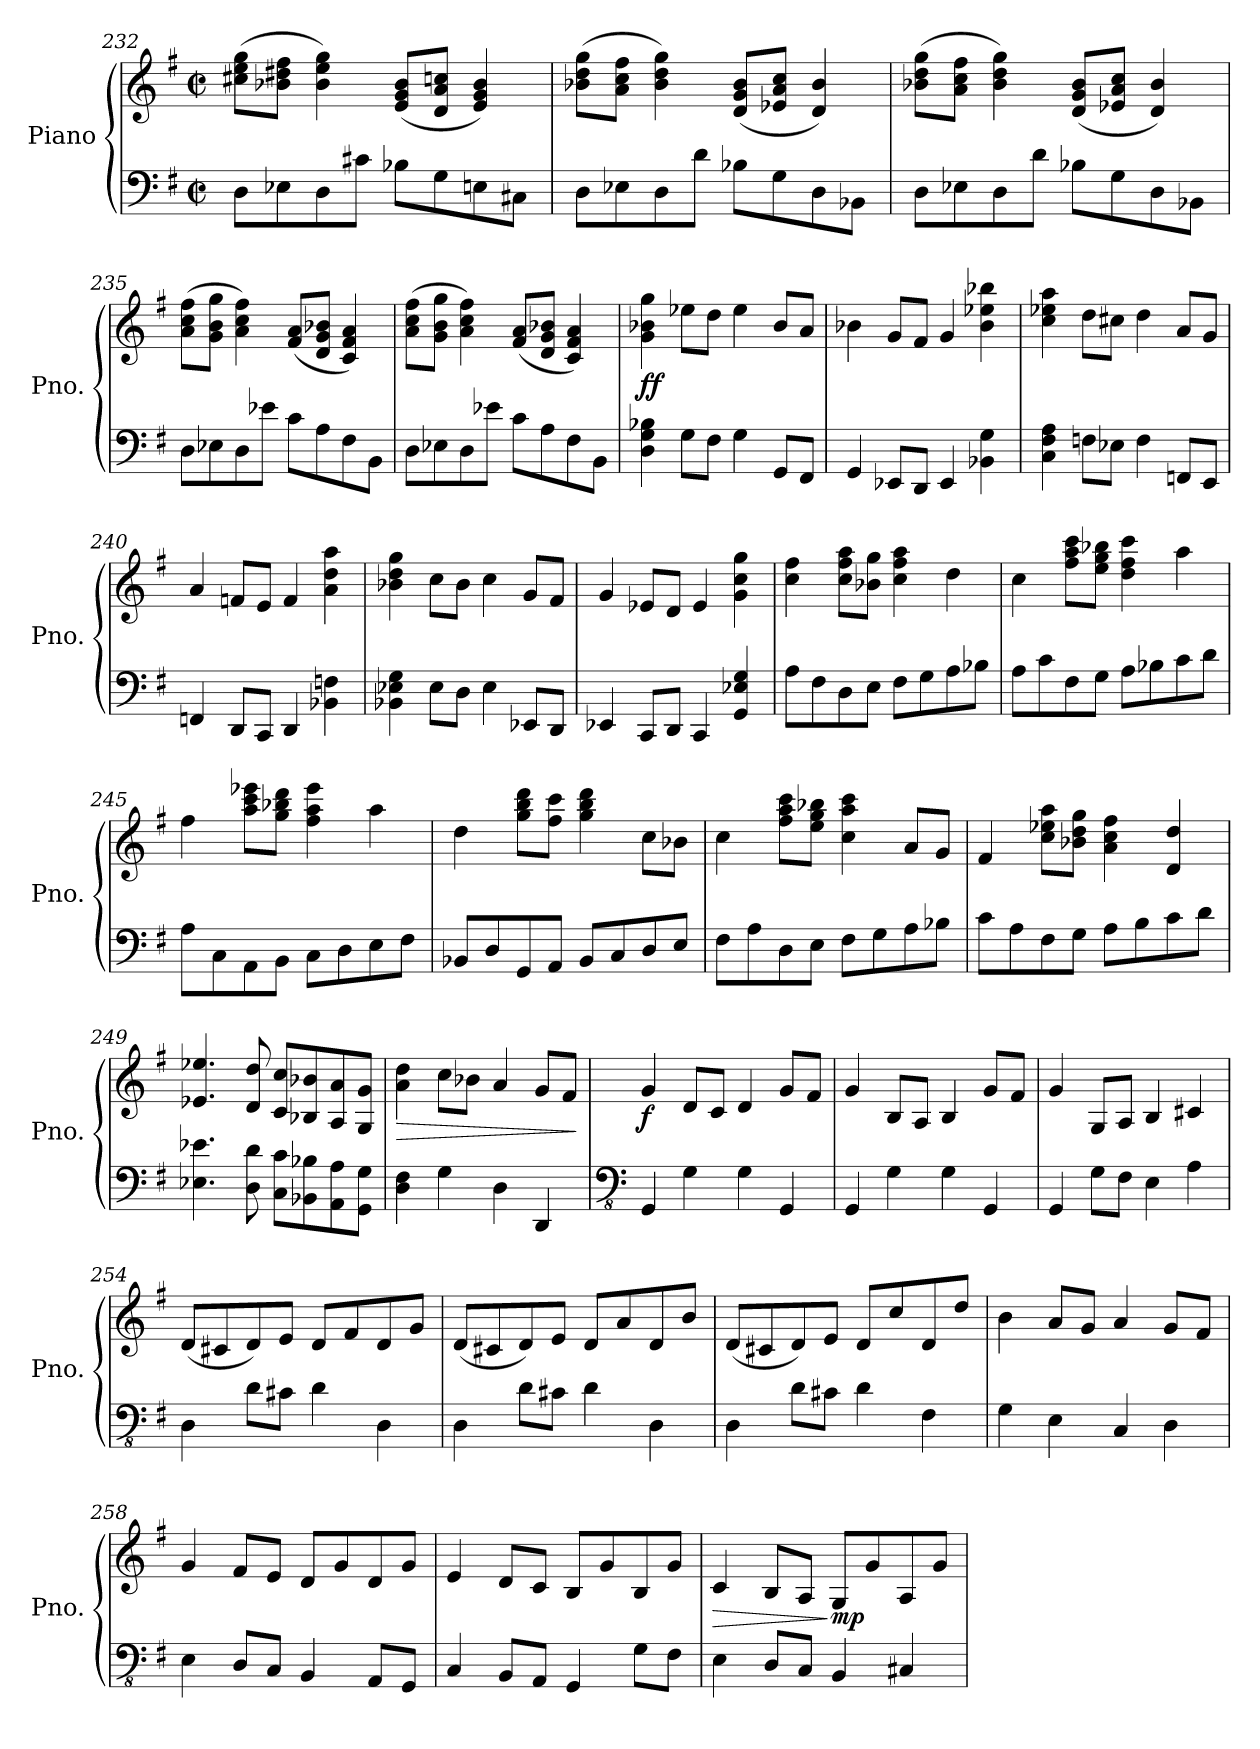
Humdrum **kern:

**kern	**kern	**dynam
*part1	*part1	*part1
*staff2	*staff1	*staff1/2
*I"Piano	*	*
*I'Pno.	*	*
*clefF4	*clefG2	*
*k[f#]	*k[f#]	*
*M2/2	*M2/2	*
*met(c|)	*met(c|)	*
=232	=232	=232
8D\L	(>8cc#X\ 8ee\ 8gg\L	.
8E-X\	8b-X\ 8dd#X\ 8ff#\J	.
8D\	4b-\ 4ee\ 4gg\)	.
8c#X\J	.	.
8B-X\L	(<8e/ 8g/ 8b-/L	.
8G\	8d/ 8a/ 8ccn/J	.
8En\	4e/ 4g/ 4b-/)	.
8C#X\J	.	.
!!LO:LB:g=z
=233	=233	=233
8D\L	(>8b-X\ 8dd\ 8gg\L	.
8E-X\	8a\ 8cc\ 8ff#\J	.
8D\	4b-\ 4dd\ 4gg\)	.
8d\J	.	.
8B-X\L	(<8d/ 8g/ 8b-/L	.
8G\	8e-X/ 8a/ 8cc/J	.
8D\	4d/ 4b-/)	.
8BB-X\J	.	.
=234	=234	=234
8D\L	(>8b-X\ 8dd\ 8gg\L	.
8E-X\	8a\ 8cc\ 8ff#\J	.
8D\	4b-\ 4dd\ 4gg\)	.
8d\J	.	.
8B-X\L	(<8d/ 8g/ 8b-/L	.
8G\	8e-X/ 8a/ 8cc/J	.
8D\	4d/ 4b-/)	.
8BB-X\J	.	.
=235	=235	=235
8D\L	(>8a\ 8cc\ 8ff#\L	.
8E-X\	8g\ 8b\ 8gg\J	.
8D\	4a\ 4cc\ 4ff#\)	.
8e-X\J	.	.
8c\L	(<8f#/ 8a/L	.
8A\	8d/ 8g/ 8b-X/J	.
8F#\	4c/ 4f#/ 4a/)	.
8BB\J	.	.
=236	=236	=236
8D\L	(>8a\ 8cc\ 8ff#\L	.
8E-X\	8g\ 8b\ 8gg\J	.
8D\	4a\ 4cc\ 4ff#\)	.
8e-X\J	.	.
8c\L	(<8f#/ 8a/L	.
8A\	8d/ 8g/ 8b-X/J	.
8F#\	4c/ 4f#/ 4a/)	.
8BB\J	.	.
!!LO:PB:g=z
=237	=237	=237
!	!	!LO:DY:b
4D\ 4G\ 4B-X\	4g\ 4b-X\ 4gg\	ff
8G\L	8ee-X\L	.
8F#\J	8dd\J	.
4G\	4ee-\	.
8GG/L	8b-/L	.
8FF#/J	8a/J	.
=238	=238	=238
4GG/	4b-X\	.
8EE-X/L	8g/L	.
8DD/J	8f#/J	.
4EE-/	4g/	.
4BB-X\ 4G\	4b-\ 4ee-X\ 4bb-X\	.
=239	=239	=239
4C\ 4F#\ 4A\	4cc\ 4ee-X\ 4aa\	.
8Fn\L	8dd\L	.
8E-X\J	8cc#X\J	.
4F\	4dd\	.
8FFn/L	8a/L	.
8EE/J	8g/J	.
=240	=240	=240
4FFn/	4a/	.
8DD/L	8fn/L	.
8CC/J	8e/J	.
4DD/	4f/	.
4BB-X\ 4Fn\	4a\ 4dd\ 4aa\	.
=241	=241	=241
4BB-X\ 4E-X\ 4G\	4b-X\ 4dd\ 4gg\	.
8E-\L	8cc\L	.
8D\J	8b-\J	.
4E-\	4cc\	.
8EE-X/L	8g/L	.
8DD/J	8f#/J	.
!!LO:LB:g=z
=242	=242	=242
4EE-X/	4g/	.
8CC/L	8e-X/L	.
8DD/J	8d/J	.
4CC/	4e-/	.
4GG/ 4E-X/ 4G/	4g\ 4cc\ 4gg\	.
=243	=243	=243
8A\L	4cc\ 4ff#\	.
8F#\	.	.
8D\	8cc\ 8ff#\ 8aa\L	.
8E\J	8b-X\ 8gg\J	.
8F#\L	4cc\ 4ff#\ 4aa\	.
8G\	.	.
8A\	4dd\	.
8B-X\J	.	.
=244	=244	=244
8A\L	4cc\	.
8c\	.	.
8F#\	8ff#\ 8aa\ 8ccc\L	.
8G\J	8ee\ 8gg\ 8bb-X\J	.
8A\L	4dd\ 4ff#\ 4ccc\	.
8B-X\	.	.
8c\	4aa\	.
8d\J	.	.
=245	=245	=245
8A\L	4ff#\	.
8C\	.	.
8AA\	8aa\ 8ccc\ 8eee-X\L	.
8BB\J	8gg\ 8bb-X\ 8ddd\J	.
8C\L	4ff#\ 4aa\ 4eee-\	.
8D\	.	.
8E\	4aa\	.
8F#\J	.	.
=246	=246	=246
8BB-X/L	4dd\	.
8D/	.	.
8GG/	8gg\ 8bb\ 8ddd\L	.
8AA/J	8ff#\ 8ccc\J	.
8BB-/L	4gg\ 4bb\ 4ddd\	.
8C/	.	.
8D/	8cc\L	.
8E/J	8b-X\J	.
!!LO:LB:g=z
=247	=247	=247
8F#\L	4cc\	.
8A\	.	.
8D\	8ff#\ 8aa\ 8ccc\L	.
8E\J	8ee\ 8gg\ 8bb-X\J	.
8F#\L	4cc\ 4aa\ 4ccc\	.
8G\	.	.
8A\	8a/L	.
8B-X\J	8g/J	.
=248	=248	=248
8c\L	4f#/	.
8A\	.	.
8F#\	8cc\ 8ee-X\ 8aa\L	.
8G\J	8b-X\ 8dd\ 8gg\J	.
8A\L	4a\ 4cc\ 4ff#\	.
8B\	.	.
8c\	4d/ 4dd/	.
8d\J	.	.
=249	=249	=249
4.E-X\ 4.e-X\	4.e-X/ 4.ee-X/	.
8D\ 8d\	8d/ 8dd/	.
8C\ 8c\L	8c/ 8cc/L	.
8BB-X\ 8B-X\	8B-X/ 8b-X/	.
8AA\ 8A\	8A/ 8a/	.
8GG\ 8G\J	8G/ 8g/J	.
=250	=250	=250
!	!	!LO:HP:b
4D\ 4F#\	4a\ 4dd\	>
4G\	8cc\L	.
.	8b-X\J	.
4D\	4a/	.
4DD/	8g/L	.
.	8f#/J	.
.	.	]
!!LO:LB:g=z
=251	=251	=251
*clefFv4	*	*
!	!	!LO:DY:b
4GGG/	4g/	f
4GG\	8d/L	.
.	8c/J	.
4GG\	4d/	.
4GGG/	8g/L	.
.	8f#/J	.
=252	=252	=252
4GGG/	4g/	.
4GG\	8B/L	.
.	8A/J	.
4GG\	4B/	.
4GGG/	8g/L	.
.	8f#/J	.
=253	=253	=253
4GGG/	4g/	.
8GG\L	8G/L	.
8FF#\J	8A/J	.
4EE\	4B/	.
4AA\	4c#X/	.
=254	=254	=254
4DD\	(<8d/L	.
.	8c#X/	.
8D\L	8d/)	.
8C#X\J	8e/J	.
4D\	8d/L	.
.	8f#/	.
4DD\	8d/	.
.	8g/J	.
=255	=255	=255
4DD\	(<8d/L	.
.	8c#X/	.
8D\L	8d/)	.
8C#X\J	8e/J	.
4D\	8d/L	.
.	8a/	.
4DD\	8d/	.
.	8b/J	.
=256	=256	=256
4DD\	(<8d/L	.
.	8c#X/	.
8D\L	8d/)	.
8C#X\J	8e/J	.
4D\	8d/L	.
.	8cc/	.
4FF#\	8d/	.
.	8dd/J	.
!!LO:LB:g=z
=257	=257	=257
4GG\	4b\	.
4EE\	8a/L	.
.	8g/J	.
4CC/	4a/	.
4DD\	8g/L	.
.	8f#/J	.
=258	=258	=258
4EE\	4g/	.
8DD/L	8f#/L	.
8CC/J	8e/J	.
4BBB/	8d/L	.
.	8g/	.
8AAA/L	8d/	.
8GGG/J	8g/J	.
=259	=259	=259
4CC/	4e/	.
8BBB/L	8d/L	.
8AAA/J	8c/J	.
4GGG/	8B/L	.
.	8g/	.
8GG\L	8B/	.
8FF#\J	8g/J	.
=260	=260	=260
!	!	!LO:HP:b
4EE\	4c/	>
8DD/L	8B/L	.
8CC/J	8A/J	.
!	!	!LO:DY:n=1:b
4BBB/	8G/L	] mp
.	8g/	.
4CC#X/	8A/	.
.	8g/J	.
=	=	=
*-	*-	*-
